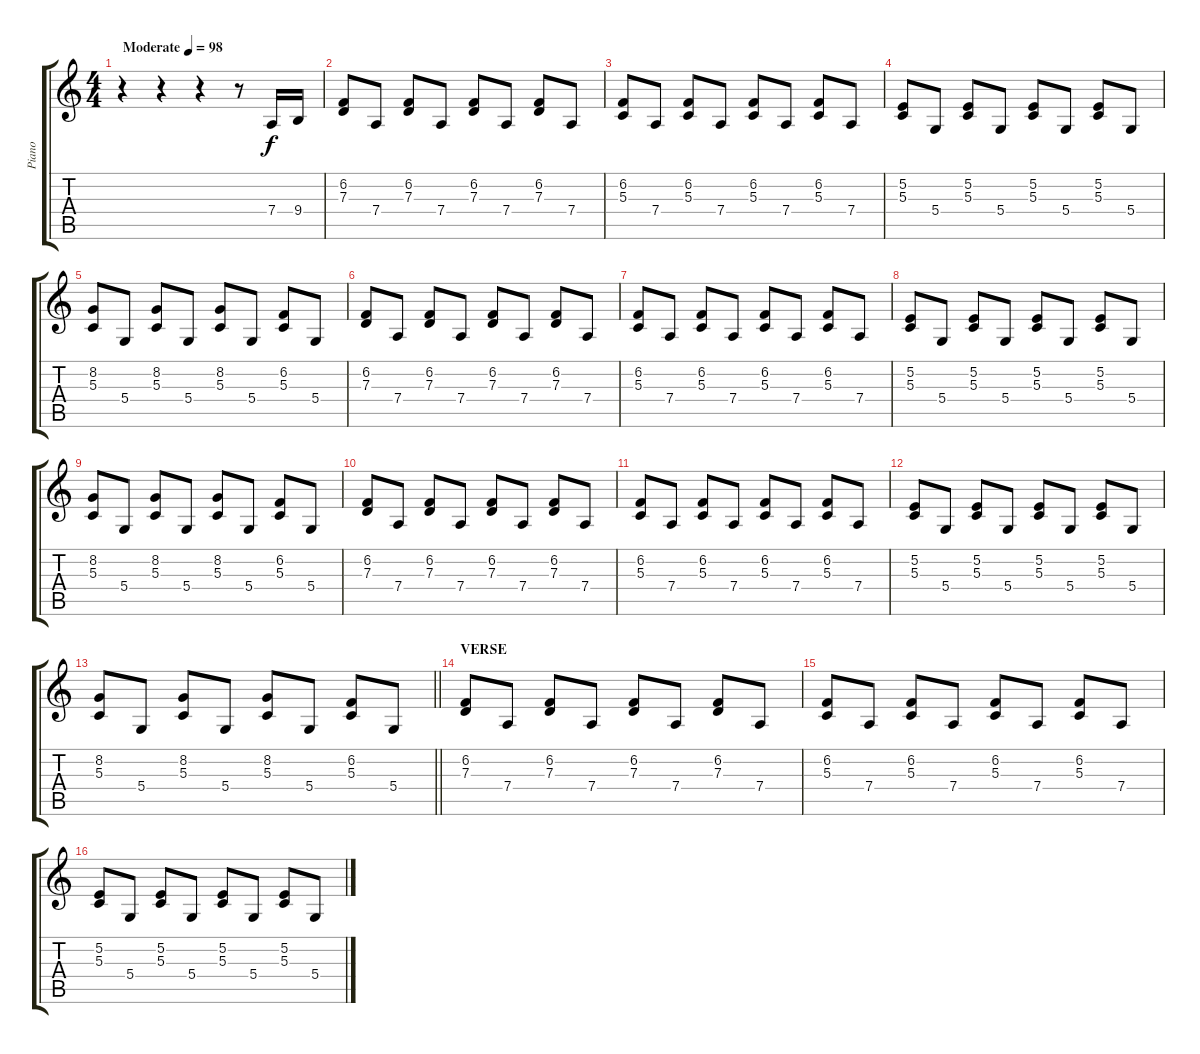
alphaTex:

\track ("Piano" "Piano") {instrument acousticgrandpiano}
\staff {score tabs}
\tuning (E4 B3 G3 D3 A2 E2) {hide}
\ts (4 4)
\tempo (98 "Moderate")
\clef g2
\ks c
r.4{dy f instrument acousticgrandpiano} r.4 r.4 r.8 7.4.16 9.4.16 |
(6.2 7.3).8 7.4.8 (6.2 7.3).8 7.4.8 (6.2 7.3).8 7.4.8 (6.2 7.3).8 7.4.8 |
(6.2 5.3).8 7.4.8 (6.2 5.3).8 7.4.8 (6.2 5.3).8 7.4.8 (6.2 5.3).8 7.4.8 |
(5.2 5.3).8 5.4.8 (5.2 5.3).8 5.4.8 (5.2 5.3).8 5.4.8 (5.2 5.3).8 5.4.8 |
(8.2 5.3).8 5.4.8 (8.2 5.3).8 5.4.8 (8.2 5.3).8 5.4.8 (6.2 5.3).8 5.4.8 |
(6.2 7.3).8 7.4.8 (6.2 7.3).8 7.4.8 (6.2 7.3).8 7.4.8 (6.2 7.3).8 7.4.8 |
(6.2 5.3).8 7.4.8 (6.2 5.3).8 7.4.8 (6.2 5.3).8 7.4.8 (6.2 5.3).8 7.4.8 |
(5.2 5.3).8 5.4.8 (5.2 5.3).8 5.4.8 (5.2 5.3).8 5.4.8 (5.2 5.3).8 5.4.8 |
(8.2 5.3).8 5.4.8 (8.2 5.3).8 5.4.8 (8.2 5.3).8 5.4.8 (6.2 5.3).8 5.4.8 |
(6.2 7.3).8 7.4.8 (6.2 7.3).8 7.4.8 (6.2 7.3).8 7.4.8 (6.2 7.3).8 7.4.8 |
(6.2 5.3).8 7.4.8 (6.2 5.3).8 7.4.8 (6.2 5.3).8 7.4.8 (6.2 5.3).8 7.4.8 |
(5.2 5.3).8 5.4.8 (5.2 5.3).8 5.4.8 (5.2 5.3).8 5.4.8 (5.2 5.3).8 5.4.8 |
\barLineRight lightlight
(8.2 5.3).8 5.4.8 (8.2 5.3).8 5.4.8 (8.2 5.3).8 5.4.8 (6.2 5.3).8 5.4.8 |
\section ("" "VERSE")
(6.2 7.3).8 7.4.8 (6.2 7.3).8 7.4.8 (6.2 7.3).8 7.4.8 (6.2 7.3).8 7.4.8 |
(6.2 5.3).8 7.4.8 (6.2 5.3).8 7.4.8 (6.2 5.3).8 7.4.8 (6.2 5.3).8 7.4.8 |
(5.2 5.3).8 5.4.8 (5.2 5.3).8 5.4.8 (5.2 5.3).8 5.4.8 (5.2 5.3).8 5.4.8
